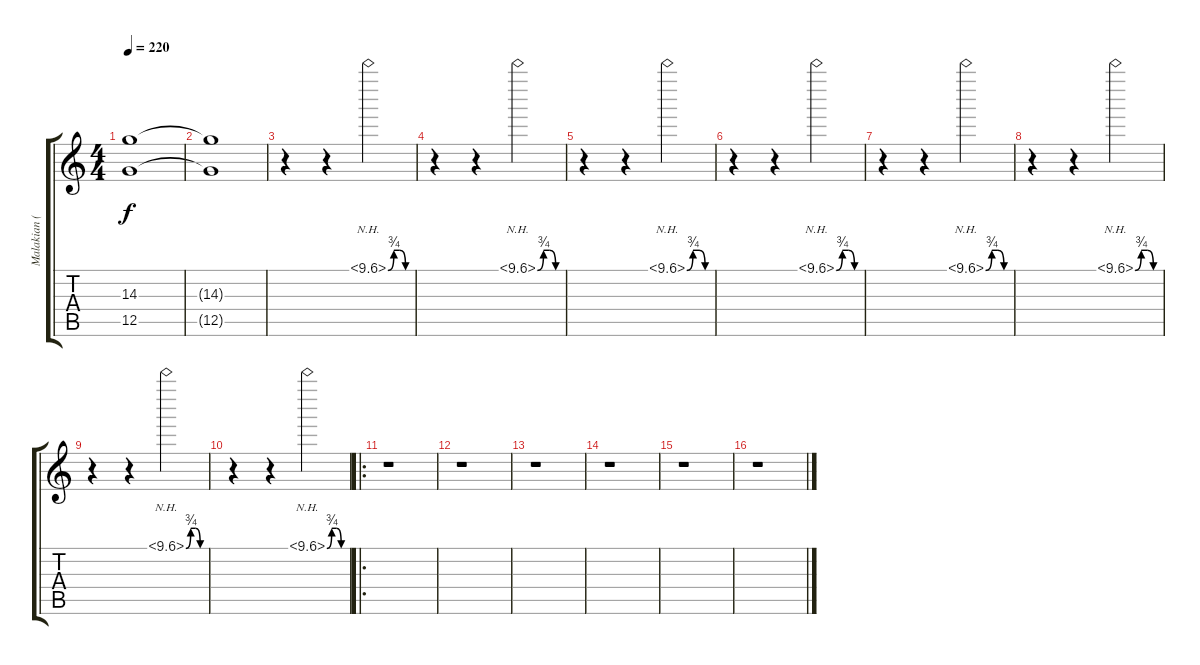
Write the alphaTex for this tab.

\track ("Malakian (Backround)" "Malakian (") {instrument distortionguitar}
\staff {score tabs}
\tuning (D4 A3 F3 C3 G2 C2) {hide}
\ts (4 4)
\tempo 220
\clef g2
\ks c
(14.3 12.5).1{dy f} |
(14.3{t} 12.5{t}).1 |
r.4 r.4 10.1{be (custom 0 0 15 3 30 3 45 0 60 0) nh}.2 |
r.4 r.4 10.1{be (custom 0 0 15 3 30 3 45 0 60 0) nh}.2 |
r.4 r.4 10.1{be (custom 0 0 15 3 30 3 45 0 60 0) nh}.2 |
r.4 r.4 10.1{be (custom 0 0 15 3 30 3 45 0 60 0) nh}.2 |
r.4 r.4 10.1{be (custom 0 0 15 3 30 3 45 0 60 0) nh}.2 |
r.4 r.4 10.1{be (custom 0 0 15 3 30 3 45 0 60 0) nh}.2 |
r.4 r.4 10.1{be (custom 0 0 15 3 30 3 45 0 60 0) nh}.2 |
r.4 r.4 10.1{be (custom 0 0 15 3 30 3 45 0 60 0) nh}.2 |
\ro
r.1 |
r.1 |
r.1 |
r.1 |
r.1 |
r.1
